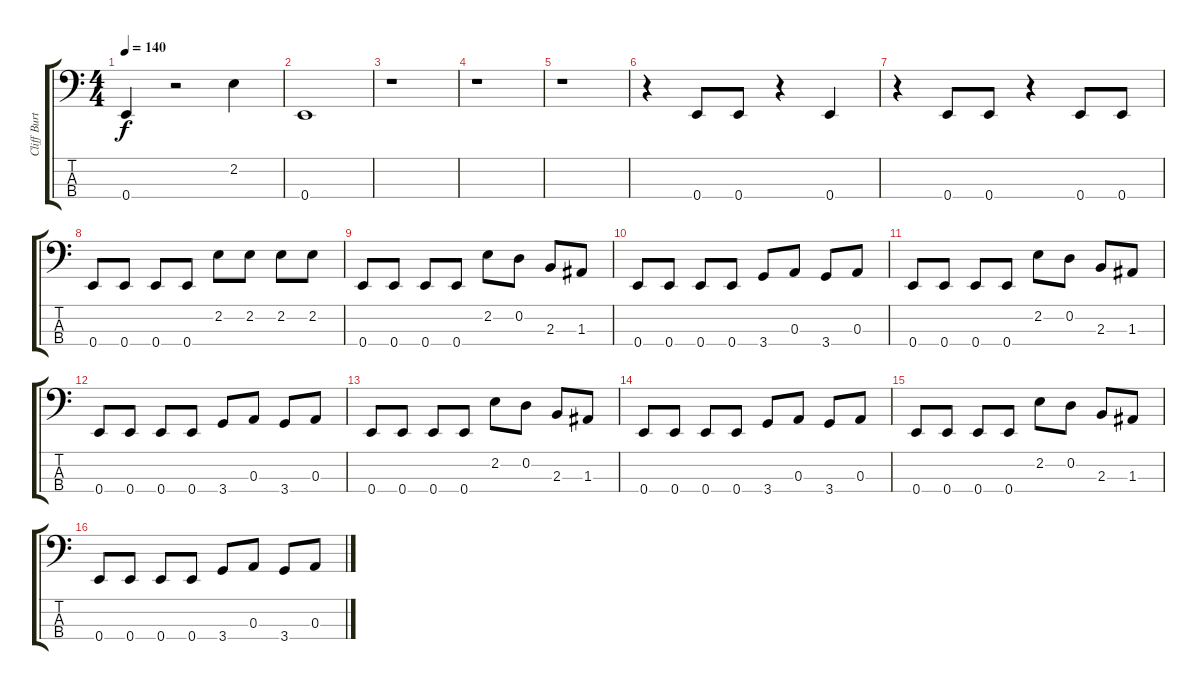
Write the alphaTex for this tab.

\track ("Cliff Burton" "Cliff Burt") {instrument electricbassfinger}
\staff {score tabs}
\tuning (G2 D2 A1 E1) {hide}
\ts (4 4)
\tempo 140
\clef f4
\ks c
0.4.4{dy f} r.2 2.2.4 |
0.4.1 |
r.1 |
r.1 |
r.1 |
r.4 0.4.8 0.4.8 r.4 0.4.4 |
r.4 0.4.8 0.4.8 r.4 0.4.8 0.4.8 |
0.4.8 0.4.8 0.4.8 0.4.8 2.2.8 2.2.8 2.2.8 2.2.8 |
0.4.8 0.4.8 0.4.8 0.4.8 2.2.8 0.2.8 2.3.8 1.3.8 |
0.4.8 0.4.8 0.4.8 0.4.8 3.4.8 0.3.8 3.4.8 0.3.8 |
0.4.8 0.4.8 0.4.8 0.4.8 2.2.8 0.2.8 2.3.8 1.3.8 |
0.4.8 0.4.8 0.4.8 0.4.8 3.4.8 0.3.8 3.4.8 0.3.8 |
0.4.8 0.4.8 0.4.8 0.4.8 2.2.8 0.2.8 2.3.8 1.3.8 |
0.4.8 0.4.8 0.4.8 0.4.8 3.4.8 0.3.8 3.4.8 0.3.8 |
0.4.8 0.4.8 0.4.8 0.4.8 2.2.8 0.2.8 2.3.8 1.3.8 |
0.4.8 0.4.8 0.4.8 0.4.8 3.4.8 0.3.8 3.4.8 0.3.8
